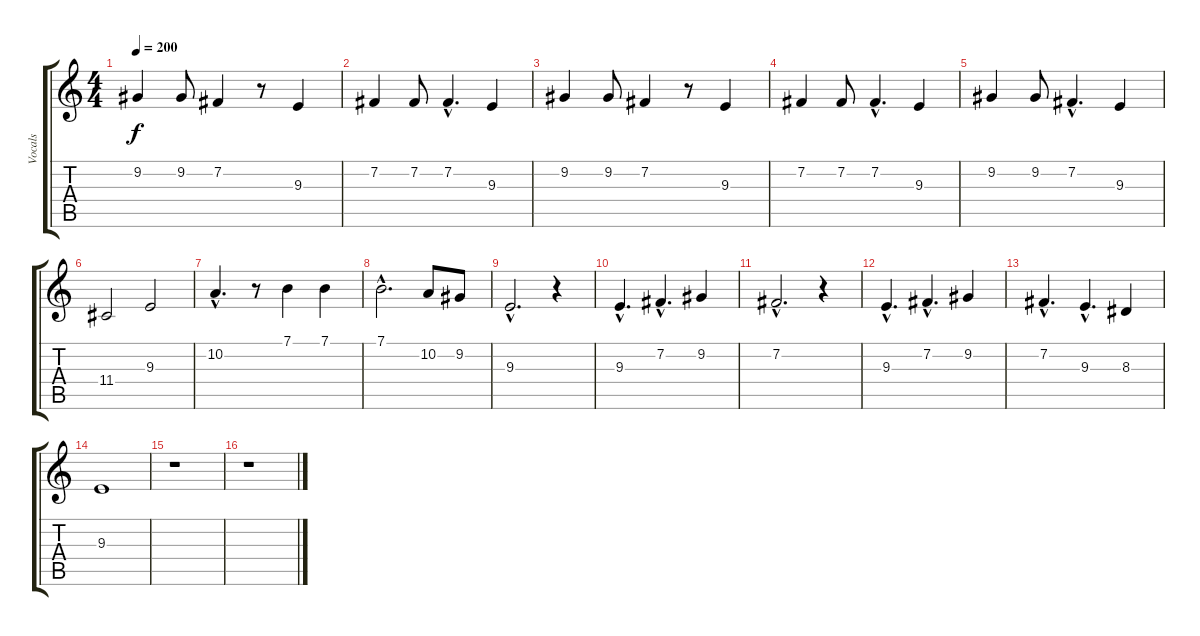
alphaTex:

\track ("Vocals" "Vocals") {instrument lead2sawtooth}
\staff {score tabs}
\tuning (E4 B3 G3 D3 A2 E2) {hide}
\ts (4 4)
\tempo 200
\clef g2
\ks c
9.2.4{dy f} 9.2.8 7.2.4 r.8 9.3.4 |
7.2.4 7.2.8 7.2{hac}.4{d} 9.3.4 |
9.2.4 9.2.8 7.2.4 r.8 9.3.4 |
7.2.4 7.2.8 7.2{hac}.4{d} 9.3.4 |
9.2.4 9.2.8 7.2{hac}.4{d} 9.3.4 |
11.4.2 9.3.2 |
10.2{hac}.4{d} r.8 7.1.4 7.1.4 |
7.1{hac}.2{d} 10.2.8 9.2.8 |
9.3{hac}.2{d} r.4 |
9.3{hac}.4{d} 7.2{hac}.4{d} 9.2.4 |
7.2{hac}.2{d} r.4 |
9.3{hac}.4{d} 7.2{hac}.4{d} 9.2.4 |
7.2{hac}.4{d} 9.3{hac}.4{d} 8.3.4 |
9.3.1 |
r.1 |
r.1
